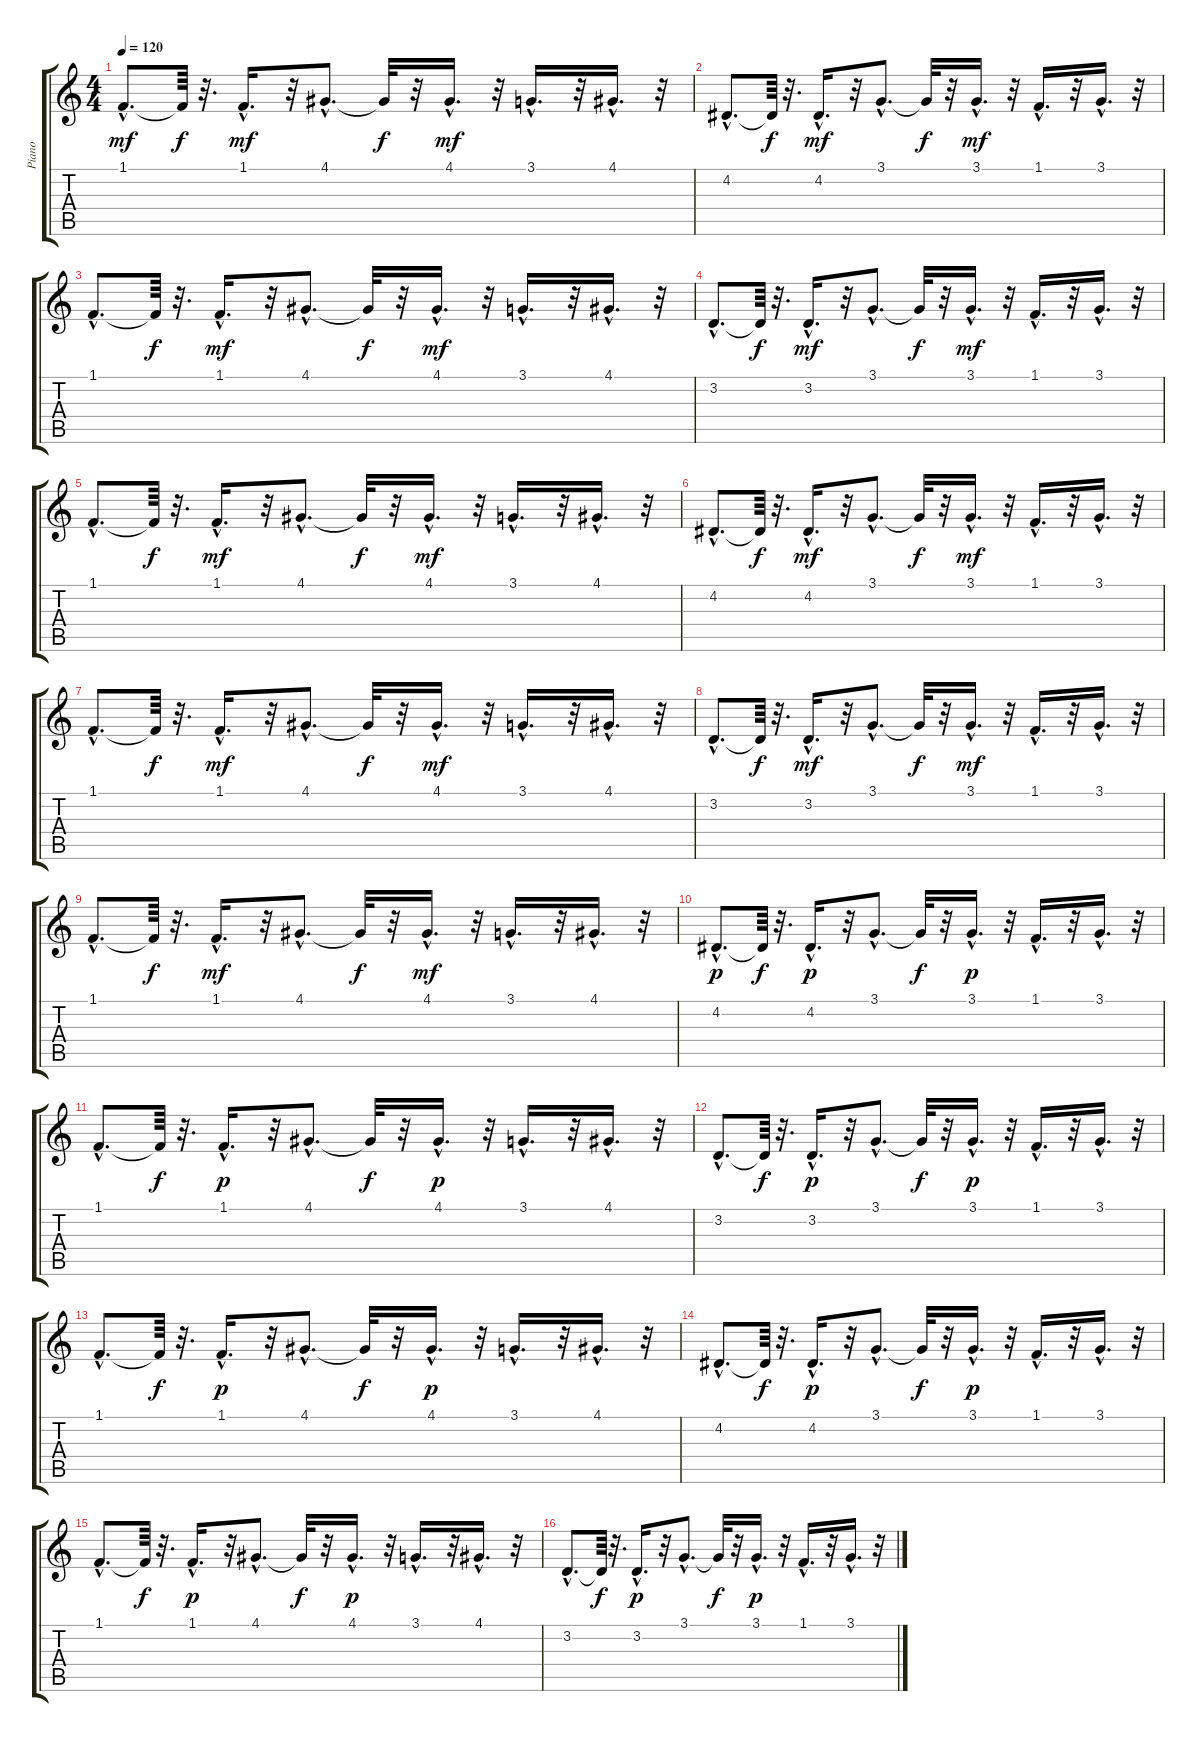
\track ("Piano" "Piano") {instrument electricpiano1}
\staff {score tabs}
\tuning (E4 B3 G3 D3 A2 E2) {hide}
\ts (4 4)
\tempo 120
\clef g2
\ks c
1.1{hac}.8{d dy mf} 1.1{t}.64{dy f} r.32{d} 1.1{hac}.16{d dy mf} r.32 4.1{hac}.8{d} 4.1{t}.32{dy f} r.32 4.1{hac}.16{d dy mf} r.32 3.1{hac}.16{d} r.32 4.1{hac}.16{d} r.32 |
4.2{hac}.8{d} 4.2{t}.64{dy f} r.32{d} 4.2{hac}.16{d dy mf} r.32 3.1{hac}.8{d} 3.1{t}.32{dy f} r.32 3.1{hac}.16{d dy mf} r.32 1.1{hac}.16{d} r.32 3.1{hac}.16{d} r.32 |
1.1{hac}.8{d} 1.1{t}.64{dy f} r.32{d} 1.1{hac}.16{d dy mf} r.32 4.1{hac}.8{d} 4.1{t}.32{dy f} r.32 4.1{hac}.16{d dy mf} r.32 3.1{hac}.16{d} r.32 4.1{hac}.16{d} r.32 |
3.2{hac}.8{d} 3.2{t}.64{dy f} r.32{d} 3.2{hac}.16{d dy mf} r.32 3.1{hac}.8{d} 3.1{t}.32{dy f} r.32 3.1{hac}.16{d dy mf} r.32 1.1{hac}.16{d} r.32 3.1{hac}.16{d} r.32 |
1.1{hac}.8{d} 1.1{t}.64{dy f} r.32{d} 1.1{hac}.16{d dy mf} r.32 4.1{hac}.8{d} 4.1{t}.32{dy f} r.32 4.1{hac}.16{d dy mf} r.32 3.1{hac}.16{d} r.32 4.1{hac}.16{d} r.32 |
4.2{hac}.8{d} 4.2{t}.64{dy f} r.32{d} 4.2{hac}.16{d dy mf} r.32 3.1{hac}.8{d} 3.1{t}.32{dy f} r.32 3.1{hac}.16{d dy mf} r.32 1.1{hac}.16{d} r.32 3.1{hac}.16{d} r.32 |
1.1{hac}.8{d} 1.1{t}.64{dy f} r.32{d} 1.1{hac}.16{d dy mf} r.32 4.1{hac}.8{d} 4.1{t}.32{dy f} r.32 4.1{hac}.16{d dy mf} r.32 3.1{hac}.16{d} r.32 4.1{hac}.16{d} r.32 |
3.2{hac}.8{d} 3.2{t}.64{dy f} r.32{d} 3.2{hac}.16{d dy mf} r.32 3.1{hac}.8{d} 3.1{t}.32{dy f} r.32 3.1{hac}.16{d dy mf} r.32 1.1{hac}.16{d} r.32 3.1{hac}.16{d} r.32 |
1.1{hac}.8{d} 1.1{t}.64{dy f} r.32{d} 1.1{hac}.16{d dy mf} r.32 4.1{hac}.8{d} 4.1{t}.32{dy f} r.32 4.1{hac}.16{d dy mf} r.32 3.1{hac}.16{d} r.32 4.1{hac}.16{d} r.32 |
4.2{hac}.8{d dy p} 4.2{t}.64{dy f} r.32{d} 4.2{hac}.16{d dy p} r.32 3.1{hac}.8{d} 3.1{t}.32{dy f} r.32 3.1{hac}.16{d dy p} r.32 1.1{hac}.16{d} r.32 3.1{hac}.16{d} r.32 |
1.1{hac}.8{d} 1.1{t}.64{dy f} r.32{d} 1.1{hac}.16{d dy p} r.32 4.1{hac}.8{d} 4.1{t}.32{dy f} r.32 4.1{hac}.16{d dy p} r.32 3.1{hac}.16{d} r.32 4.1{hac}.16{d} r.32 |
3.2{hac}.8{d} 3.2{t}.64{dy f} r.32{d} 3.2{hac}.16{d dy p} r.32 3.1{hac}.8{d} 3.1{t}.32{dy f} r.32 3.1{hac}.16{d dy p} r.32 1.1{hac}.16{d} r.32 3.1{hac}.16{d} r.32 |
1.1{hac}.8{d} 1.1{t}.64{dy f} r.32{d} 1.1{hac}.16{d dy p} r.32 4.1{hac}.8{d} 4.1{t}.32{dy f} r.32 4.1{hac}.16{d dy p} r.32 3.1{hac}.16{d} r.32 4.1{hac}.16{d} r.32 |
4.2{hac}.8{d} 4.2{t}.64{dy f} r.32{d} 4.2{hac}.16{d dy p} r.32 3.1{hac}.8{d} 3.1{t}.32{dy f} r.32 3.1{hac}.16{d dy p} r.32 1.1{hac}.16{d} r.32 3.1{hac}.16{d} r.32 |
1.1{hac}.8{d} 1.1{t}.64{dy f} r.32{d} 1.1{hac}.16{d dy p} r.32 4.1{hac}.8{d} 4.1{t}.32{dy f} r.32 4.1{hac}.16{d dy p} r.32 3.1{hac}.16{d} r.32 4.1{hac}.16{d} r.32 |
3.2{hac}.8{d} 3.2{t}.64{dy f} r.32{d} 3.2{hac}.16{d dy p} r.32 3.1{hac}.8{d} 3.1{t}.32{dy f} r.32 3.1{hac}.16{d dy p} r.32 1.1{hac}.16{d} r.32 3.1{hac}.16{d} r.32
